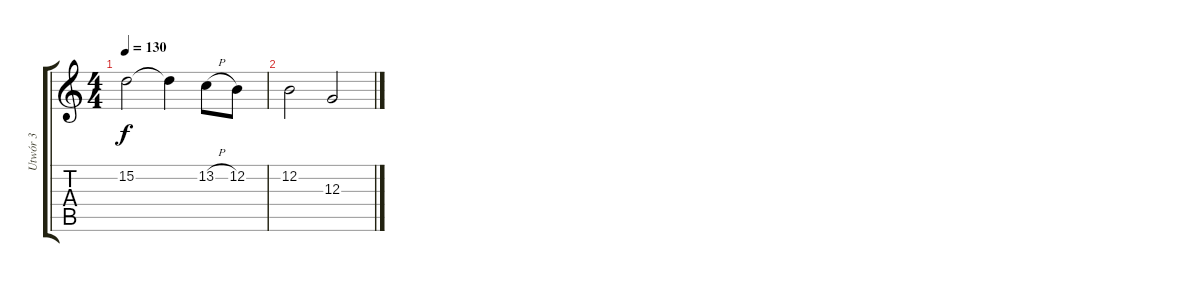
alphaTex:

\track ("Utwór 3" "Utwór 3") {instrument stringensemble1}
\staff {score tabs}
\tuning (E4 B3 G3 D3 A2 E2) {hide}
\ts (4 4)
\tempo 130
\clef g2
\ks c
15.2.2{dy f} 15.2{t}.4 13.2{h}.8 12.2.8 |
12.2.2 12.3.2
